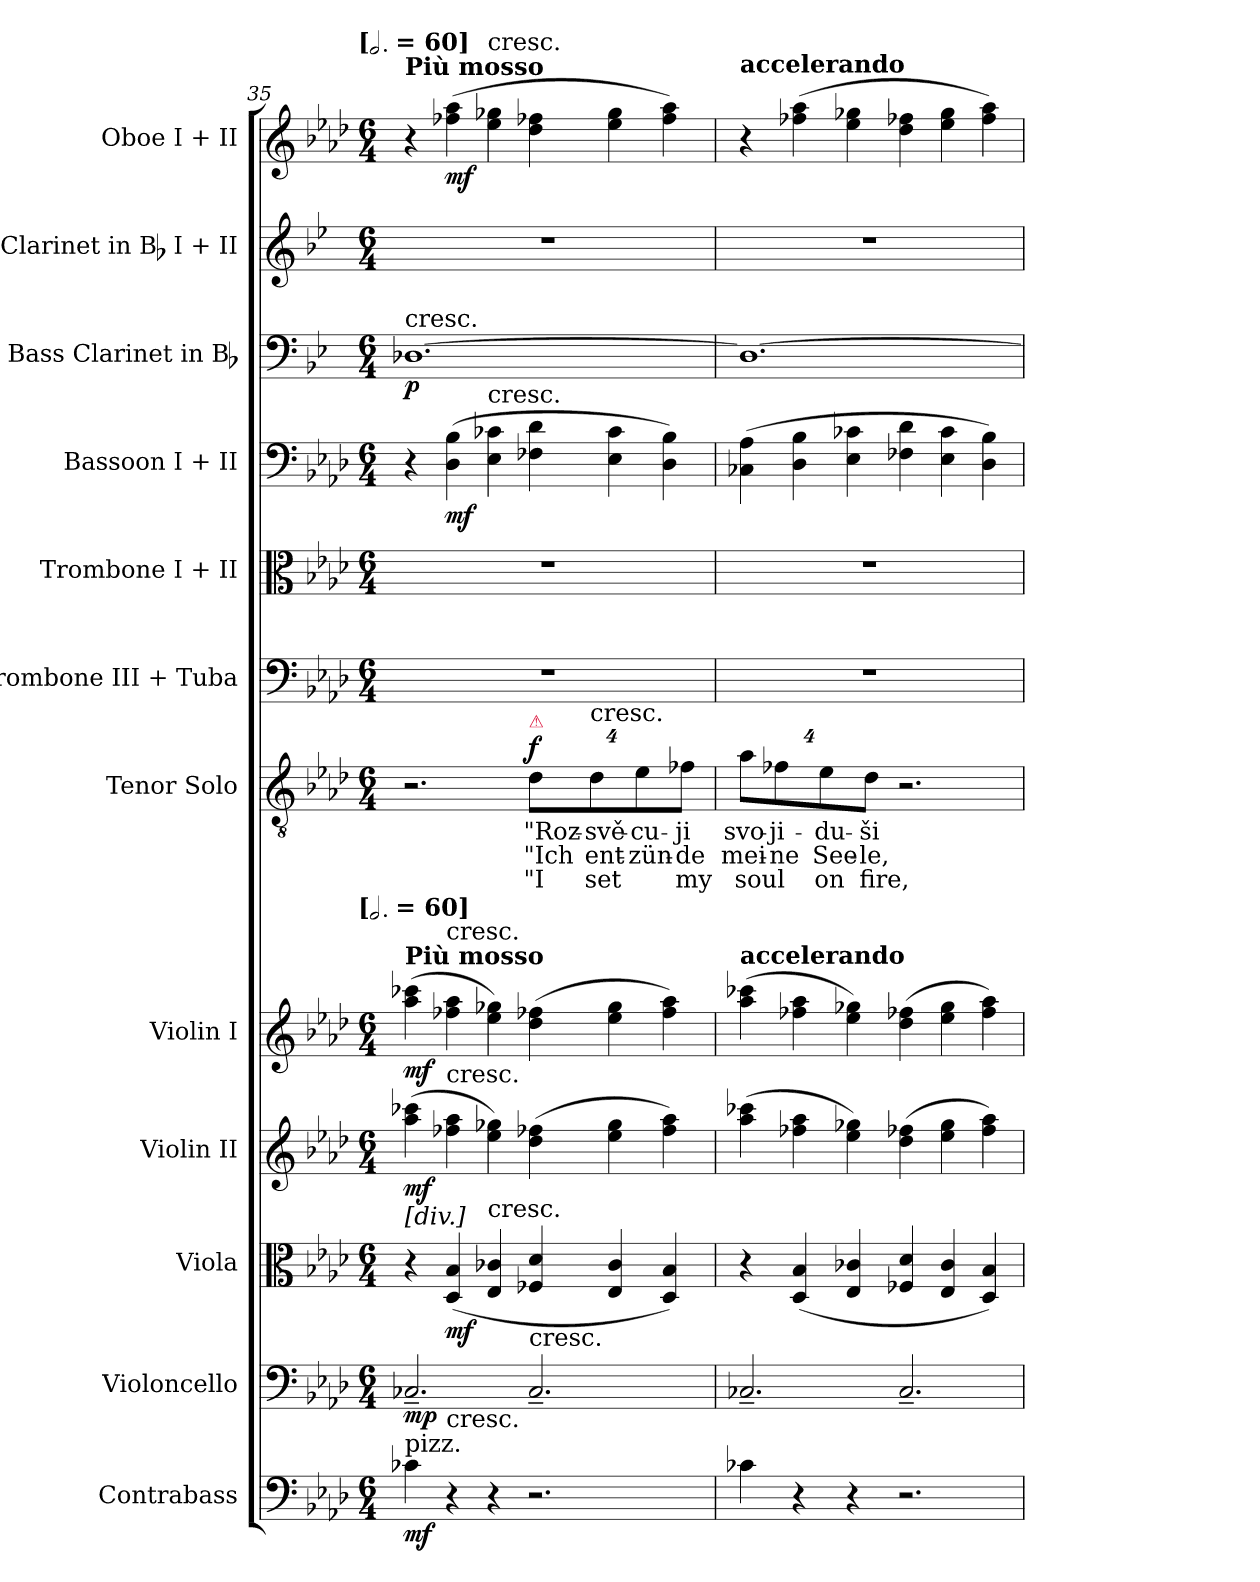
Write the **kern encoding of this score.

**kern	**dynam	**kern	**dynam	**kern	**dynam	**kern	**dynam	**kern	**dynam	**kern	**text	**text	**text	**dynam	**kern	**kern	**kern	**dynam	**kern	**dynam	**kern	**kern	**dynam
*part12	*part12	*part11	*part11	*part10	*part10	*part9	*part9	*part8	*part8	*part7	*part7	*part7	*part7	*part7	*part6	*part5	*part4	*part4	*part3	*part3	*part2	*part1	*part1
*staff12	*staff12	*staff11	*staff11	*staff10	*staff10	*staff9	*staff9	*staff8	*staff8	*staff7	*staff7	*staff7	*staff7	*staff7	*staff6	*staff5	*staff4	*staff4	*staff3	*staff3	*staff2	*staff1	*staff1
*I"Contrabass	*	*I"Violoncello	*	*I"Viola	*	*I"Violin II	*	*I"Violin I	*	*I"Tenor Solo	*	*	*	*	*I"Trombone III + Tuba	*I"Trombone I + II	*I"Bassoon I + II	*	*I"Bass Clarinet in Bb	*	*I" Clarinet in Bb I + II	*I"Oboe I + II	*
*I'Cb.	*	*I'Vc.	*	*I'Vla.	*	*I'Vln. II	*	*I'Vln. I	*	*I'T. Solo	*	*	*	*	*I'Tbn. III + Tba.	*I'Tbn. I + II	*I'Bsn. I + II	*	*I'B. Cl.	*	*I'Cl. I + II	*I'Ob. I + II	*
*clefF4	*	*clefF4	*	*clefC3	*	*clefG2	*	*clefG2	*	*clefGv2	*	*	*	*	*clefF4	*clefC3	*clefF4	*	*clefF4	*	*clefG2	*clefG2	*
*ITrd7c12	*	*	*	*	*	*	*	*	*	*	*	*	*	*	*	*	*	*	*ITrd1c2	*	*ITrd1c2	*	*
*k[b-e-a-d-]	*	*k[b-e-a-d-]	*	*k[b-e-a-d-]	*	*k[b-e-a-d-]	*	*k[b-e-a-d-]	*	*k[b-e-a-d-]	*	*	*	*	*k[b-e-a-d-]	*k[b-e-a-d-]	*k[b-e-a-d-]	*	*k[b-e-a-d-]	*	*k[b-e-a-d-]	*k[b-e-a-d-]	*
*	*	*A-:	*	*A-:	*	*A-:	*	*A-:	*	*A-:	*	*	*	*	*A-:	*A-:	*A-:	*	*A-:	*	*A-:	*A-:	*
!!LO:TX:omd:t=[[half-dot] = 60]
*M6/4	*	*M6/4	*	*M6/4	*	*M6/4	*	*M6/4	*	*M6/4	*	*	*	*	*M6/4	*M6/4	*M6/4	*	*M6/4	*	*M6/4	*M6/4	*
*MM180	*	*MM180	*	*MM180	*	*MM180	*	*MM180	*	*MM180	*	*	*	*	*MM180	*MM180	*MM180	*	*MM180	*	*MM180	*MM180	*
=35	=35	=35	=35	=35	=35	=35	=35	=35	=35	=35	=35	=35	=35	=35	=35	=35	=35	=35	=35	=35	=35	=35	=35
!	!	!	!	!	!	!	!	!	!	!	!	!	!	!	!	!	!	!	!	!	!	!LO:TX:a:B:t=Più mosso	!
!	!	!	!	!	!	!	!	!	!	!	!	!	!	!	!	!	!	!	!LO:TX:t=cresc.	!	!	!	!
!	!	!	!	!	!	!	!	!LO:TX:a:B:t=Più mosso	!	!	!	!	!	!	!	!	!	!	!	!	!	!	!
!	!	!	!	!	!	!	!	!LO:TX:t=[[half-dot] = 60]	!	!	!	!	!	!	!	!	!	!	!	!	!	!	!
!	!	!	!	!LO:TX:a:t=[div.]	!	!	!	!	!	!	!	!	!	!	!	!	!	!	!	!	!	!	!
!LO:TX:a:t=pizz.	!	!	!	!	!	!	!	!	!	!	!	!	!	!	!	!	!	!	!	!	!	!	!
4C-X	mf	2.C-X~	mp	4r	.	(4aa- 4ccc-X	mf	(4aa- 4ccc-X	mf	2.r	.	.	.	.	2%3r	2%3r	4r	.	[1.C-X	p	2%3r	4r	.
!	!	!	!	!	!	!	!	!LO:TX:t=cresc.	!	!	!	!	!	!	!	!	!	!	!	!	!	!	!
!	!	!	!	!	!	!LO:TX:t=cresc.	!	!	!	!	!	!	!	!	!	!	!	!	!	!	!	!	!
!LO:TX:t=cresc.	!	!	!	!	!	!	!	!	!	!	!	!	!	!	!	!	!	!	!	!	!	!	!
4r	.	.	.	(4D- 4B-	mf	4ff-X 4aa-	.	4ff-X 4aa-	.	.	.	.	.	.	.	.	(4D- 4B-	mf	.	.	.	(4ff-X 4aa-	mf
!	!	!	!	!	!	!	!	!	!	!	!	!	!	!	!	!	!	!	!	!	!	!LO:TX:t=cresc.	!
!	!	!	!	!	!	!	!	!	!	!	!	!	!	!	!	!	!LO:TX:t=cresc.	!	!	!	!	!	!
!	!	!	!	!LO:TX:t=cresc.	!	!	!	!	!	!	!	!	!	!	!	!	!	!	!	!	!	!	!
4r	.	.	.	4E- 4c-X	.	4ee- 4gg-X)	.	4ee- 4gg-X)	.	.	.	.	.	.	.	.	4E- 4c-X	.	.	.	.	4ee- 4gg-X	.
!	!	!	!	!	!	!	!	!	!	!LO:TX:a:color=crimson:t=⚠	!	!	!	!	!	!	!	!	!	!	!	!	!
!	!	!LO:TX:t=cresc.	!	!	!	!	!	!	!	!	!	!	!	!	!	!	!	!	!	!	!	!	!
!	!	!	!	!	!	!	!	!	!	!	!	!	!	!LO:DY:a	!	!	!	!	!	!	!	!	!
2.r	.	2.C-~	.	4F-X 4d-	.	(4dd- 4ff-X	.	(4dd- 4ff-X	.	16%3d-\L	"Roz-	"Ich	"I	f	.	.	4F-X 4d-	.	.	.	.	4dd- 4ff-X	.
!	!	!	!	!	!	!	!	!	!	!LO:TX:a:t=cresc.	!	!	!	!	!	!	!	!	!	!	!	!	!
.	.	.	.	.	.	.	.	.	.	16%3d-\	-svě-	ent-	set	.	.	.	.	.	.	.	.	.	.
.	.	.	.	4E- 4c-	.	4ee- 4gg-	.	4ee- 4gg-	.	.	.	.	.	.	.	.	4E- 4c-	.	.	.	.	4ee- 4gg-	.
.	.	.	.	.	.	.	.	.	.	16%3e-\	-cu-	-zün-	.	.	.	.	.	.	.	.	.	.	.
.	.	.	.	4D- 4B-)	.	4ff- 4aa-)	.	4ff- 4aa-)	.	.	.	.	.	.	.	.	4D- 4B-)	.	.	.	.	4ff- 4aa-)	.
.	.	.	.	.	.	.	.	.	.	16%3f-X\J	-ji	-de	my	.	.	.	.	.	.	.	.	.	.
=36	=36	=36	=36	=36	=36	=36	=36	=36	=36	=36	=36	=36	=36	=36	=36	=36	=36	=36	=36	=36	=36	=36	=36
!	!	!	!	!	!	!	!	!	!	!	!	!	!	!	!	!	!	!	!	!	!	!LO:TX:a:B:t=accelerando	!
!	!	!	!	!	!	!	!	!LO:TX:a:B:t=accelerando	!	!	!	!	!	!	!	!	!	!	!	!	!	!	!
4C-X	.	2.C-X~	.	4r	.	(4aa- 4ccc-X	.	(4aa- 4ccc-X	.	16%3a-\L	svo-	mei-	soul	.	2%3r	2%3r	(4C-X 4A-	.	1.C-_	.	2%3r	4r	.
.	.	.	.	.	.	.	.	.	.	16%3f-X\	-ji-	-ne	.	.	.	.	.	.	.	.	.	.	.
4r	.	.	.	(4D- 4B-	.	4ff-X 4aa-	.	4ff-X 4aa-	.	.	.	.	.	.	.	.	4D- 4B-	.	.	.	.	(4ff-X 4aa-	.
.	.	.	.	.	.	.	.	.	.	16%3e-\	-du-	See-	on	.	.	.	.	.	.	.	.	.	.
4r	.	.	.	4E- 4c-X	.	4ee- 4gg-X)	.	4ee- 4gg-X)	.	.	.	.	.	.	.	.	4E- 4c-X	.	.	.	.	4ee- 4gg-X	.
.	.	.	.	.	.	.	.	.	.	16%3d-\J	-ši	-le,	fire,	.	.	.	.	.	.	.	.	.	.
2.r	.	2.C-~	.	4F-X 4d-	.	(4dd- 4ff-X	.	(4dd- 4ff-X	.	2.r	.	.	.	.	.	.	4F-X 4d-	.	.	.	.	4dd- 4ff-X	.
.	.	.	.	4E- 4c-	.	4ee- 4gg-	.	4ee- 4gg-	.	.	.	.	.	.	.	.	4E- 4c-	.	.	.	.	4ee- 4gg-	.
.	.	.	.	4D- 4B-)	.	4ff- 4aa-)	.	4ff- 4aa-)	.	.	.	.	.	.	.	.	4D- 4B-)	.	.	.	.	4ff- 4aa-)	.
=	=	=	=	=	=	=	=	=	=	=	=	=	=	=	=	=	=	=	=	=	=	=	=
*-	*-	*-	*-	*-	*-	*-	*-	*-	*-	*-	*-	*-	*-	*-	*-	*-	*-	*-	*-	*-	*-	*-	*-
